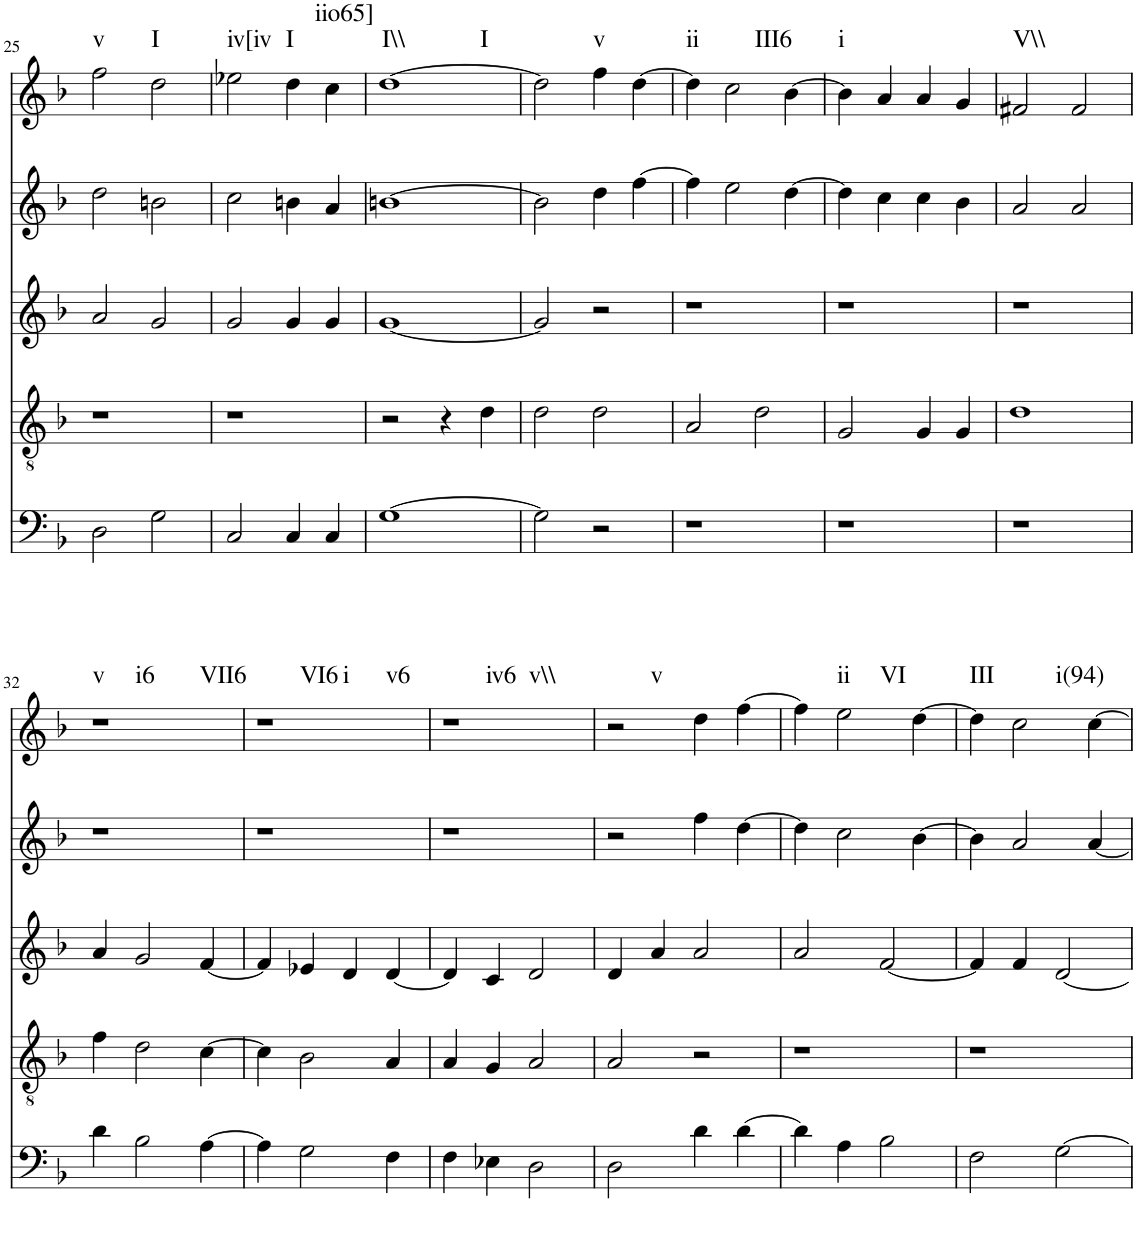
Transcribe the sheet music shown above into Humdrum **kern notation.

**kern	**kern	**kern	**kern	**kern	**harte
*part5	*part4	*part3	*part2	*part1	*part1
*staff5	*staff4	*staff3	*staff2	*staff1	*
*I"vox	*I"vox	*I"vox	*I"vox	*I"vox	*
!!LO:PB:g=z
*clefF4	*clefGv2	*clefG2	*clefG2	*clefG2	*
*k[b-]	*k[b-]	*k[b-]	*k[b-]	*k[b-]	*
*M4/4	*M4/4	*M4/4	*M4/4	*M4/4	*
=25	=25	=25	=25	=25	=25
!	!	!	!	!	!LO:H:kt=v
2D\	1r	2a/	2dd\	2ff\	N
!	!	!	!	!	!LO:H:kt=I
2G\	.	2g/	2bn\	2dd\	N
=26	=26	=26	=26	=26	=26
!	!	!	!	!	!LO:H:kt=iv[iv
2C/	1r	2g/	2cc\	2ee-X\	N
!	!	!	!	!	!LO:H:kt=I
4C/	.	4g/	4bn\	4dd\	N
!	!	!	!	!	!LO:H:kt=iio65]
4C/	.	4g/	4a/	4cc\	N
=27	=27	=27	=27	=27	=27
!	!	!	!	!	!LO:H:n=1:kt=I\\
!	!	!	!	!	!LO:H:n=2:kt=I
[1G	2r	[1g	[1bn	[1dd	N N
.	4r	.	.	.	.
.	4d\	.	.	.	.
=28	=28	=28	=28	=28	=28
2G\]	2d\	2g/]	2b\]	2dd\]	.
!	!	!	!	!	!LO:H:kt=v
2r	2d\	2r	4dd\	4ff\	N
.	.	.	[4ff\	[4dd\	.
=29	=29	=29	=29	=29	=29
!	!	!	!	!	!LO:H:kt=ii
1r	2A/	1r	4ff\]	4dd\]	N
!	!	!	!	!	!LO:H:kt=III6
.	.	.	2ee\	2cc\	N
.	2d\	.	.	.	.
.	.	.	[4dd\	[4b-\	.
=30	=30	=30	=30	=30	=30
!	!	!	!	!	!LO:H:kt=i
1r	2G/	1r	4dd\]	4b-\]	N
.	.	.	4cc\	4a/	.
.	4G/	.	4cc\	4a/	.
.	4G/	.	4b-\	4g/	.
=31	=31	=31	=31	=31	=31
!	!	!	!	!	!LO:H:kt=V\\
1r	1d	1r	2a/	2f#X/	N
.	.	.	2a/	2f#/	.
!!LO:LB:g=z
=32	=32	=32	=32	=32	=32
!	!	!	!	!	!LO:H:n=1:kt=v
!	!	!	!	!	!LO:H:n=2:kt=i6
!	!	!	!	!	!LO:H:n=3:kt=VII6
4d\	4f\	4a/	1r	1r	N N N
2B-\	2d\	2g/	.	.	.
[4A\	[4c\	[4f/	.	.	.
=33	=33	=33	=33	=33	=33
!	!	!	!	!	!LO:H:n=1:kt=VI6
!	!	!	!	!	!LO:H:n=2:kt=i
!	!	!	!	!	!LO:H:n=3:kt=v6
4A\]	4c\]	4f/]	1r	1r	N N N
2G\	2B-\	4e-X/	.	.	.
.	.	4d/	.	.	.
4F\	4A/	[4d/	.	.	.
=34	=34	=34	=34	=34	=34
!	!	!	!	!	!LO:H:n=1:kt=iv6
!	!	!	!	!	!LO:H:n=2:kt=v\\
4F\	4A/	4d/]	1r	1r	N N
4E-X\	4G/	4c/	.	.	.
2D\	2A/	2d/	.	.	.
=35	=35	=35	=35	=35	=35
!	!	!	!	!	!LO:H:kt=v
2D\	2A/	4d/	2r	2r	N
.	.	4a/	.	.	.
4d\	2r	2a/	4ff\	4dd\	.
[4d\	.	.	[4dd\	[4ff\	.
=36	=36	=36	=36	=36	=36
4d\]	1r	2a/	4dd\]	4ff\]	.
!	!	!	!	!	!LO:H:n=1:kt=ii
!	!	!	!	!	!LO:H:n=2:kt=VI
4A\	.	.	2cc\	2ee\	N N
2B-\	.	[2f/	.	.	.
.	.	.	[4b-\	[4dd\	.
=37	=37	=37	=37	=37	=37
!	!	!	!	!	!LO:H:kt=III
2F\	1r	4f/]	4b-\]	4dd\]	N
!	!	!	!	!	!LO:H:kt=i(94)
.	.	4f/	2a/	2cc\	N
[2G\	.	[2d/	.	.	.
.	.	.	[4a/	[4cc\	.
=	=	=	=	=	=
*-	*-	*-	*-	*-	*-
